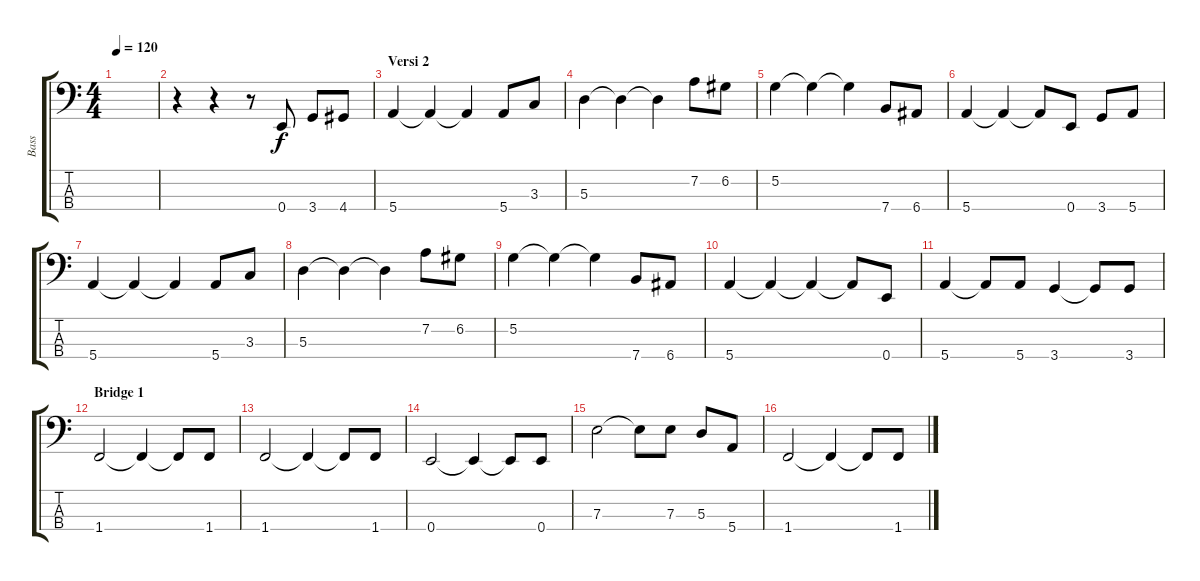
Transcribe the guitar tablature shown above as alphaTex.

\track ("Bass" "Bass") {instrument electricbassfinger}
\staff {score tabs}
\tuning (G2 D2 A1 E1) {hide}
\ts (4 4)
\tempo 120
\clef f4
\ks c
|
r.4 r.4 r.8 0.4.8 3.4.8 4.4.8 |
\section ("" "Versi 2")
5.4.4 5.4{t}.4 5.4{t}.4 5.4.8 3.3.8 |
5.3.4 5.3{t}.4 5.3{t}.4 7.2.8 6.2.8 |
5.2.4 5.2{t}.4 5.2{t}.4 7.4.8 6.4.8 |
5.4.4 5.4{t}.4 5.4{t}.8 0.4.8 3.4.8 5.4.8 |
5.4.4 5.4{t}.4 5.4{t}.4 5.4.8 3.3.8 |
5.3.4 5.3{t}.4 5.3{t}.4 7.2.8 6.2.8 |
5.2.4 5.2{t}.4 5.2{t}.4 7.4.8 6.4.8 |
5.4.4 5.4{t}.4 5.4{t}.4 5.4{t}.8 0.4.8 |
5.4.4 5.4{t}.8 5.4.8 3.4.4 3.4{t}.8 3.4.8 |
\section ("" "Bridge 1")
1.4.2 1.4{t}.4 1.4{t}.8 1.4.8 |
1.4.2 1.4{t}.4 1.4{t}.8 1.4.8 |
0.4.2 0.4{t}.4 0.4{t}.8 0.4.8 |
7.3.2 7.3{t}.8 7.3.8 5.3.8 5.4.8 |
1.4.2 1.4{t}.4 1.4{t}.8 1.4.8
